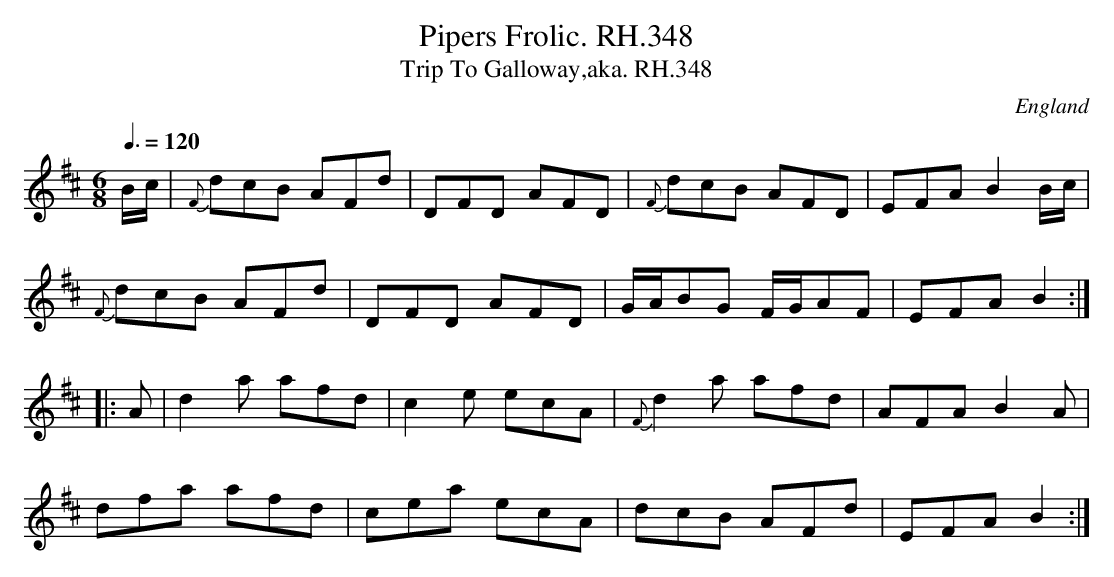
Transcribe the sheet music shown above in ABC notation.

X:1
T:Pipers Frolic. RH.348
T:Trip To Galloway,aka. RH.348
O:England
M:6/8
L:1/8
Q:3/8=120
K:D
B/c/|{F}dcB AFd|DFD AFD|{F}dcB AFD|EFA B2B/c/|
{F}dcB AFd|DFD AFD|G/A/BG F/G/AF|EFA B2:|
|:A|d2a afd|c2e ecA|{F}d2a afd|AFA B2A|
dfa afd|cea ecA|dcB AFd|EFA B2:|
